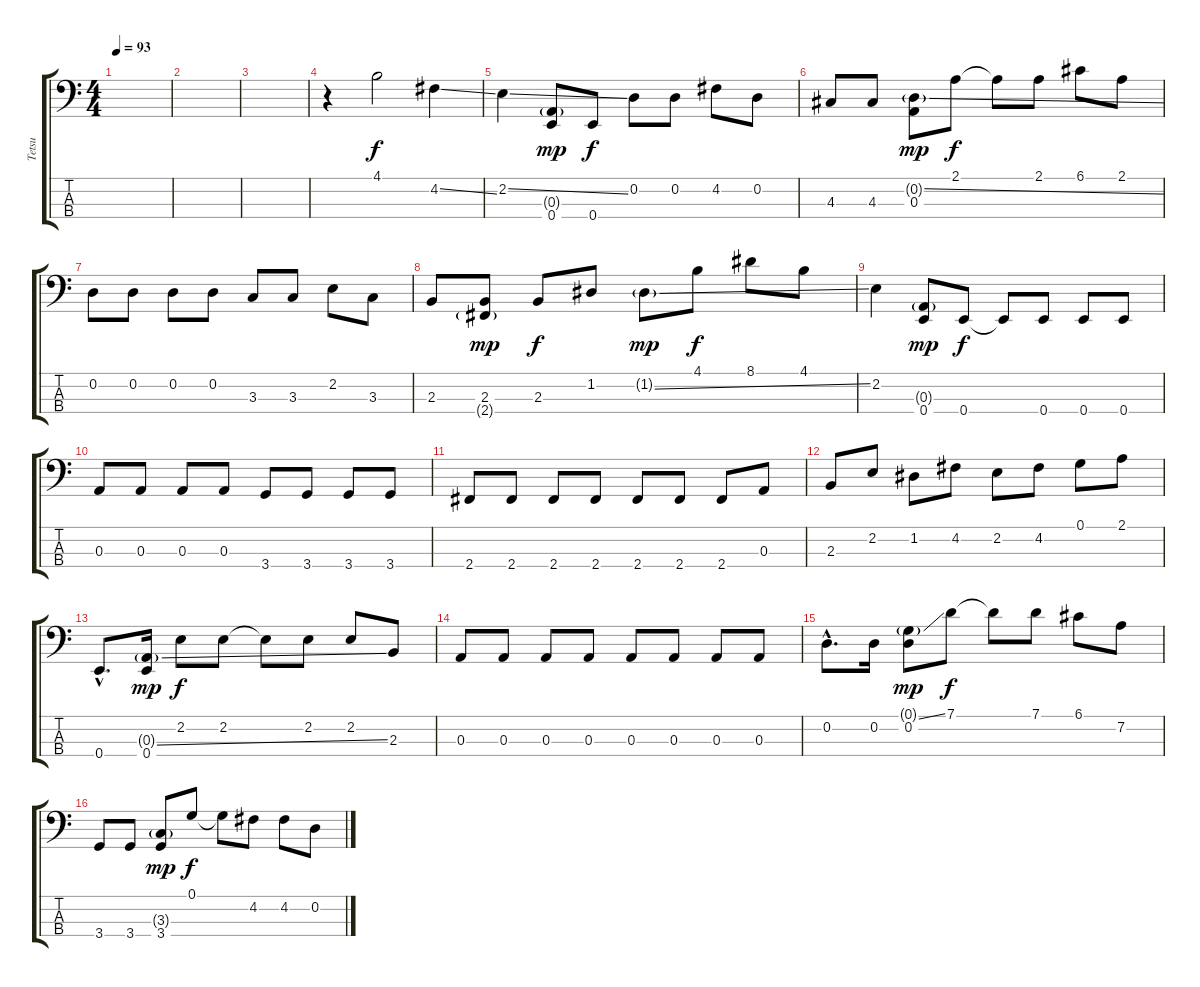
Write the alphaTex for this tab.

\track ("Tetsu" "Tetsu") {instrument electricbasspick}
\staff {score tabs}
\tuning (G2 D2 A1 E1) {hide}
\ts (4 4)
\tempo 93
\clef f4
\ks c
|
|
|
r.4 4.1.2 4.2{ss}.4 |
2.2{ss}.4 (0.3{g} 0.4).8{dy mp} 0.4.8{dy f} 0.2.8 0.2.8 4.2.8 0.2.8 |
4.3.8 4.3.8 (0.2{ss g} 0.3).8{dy mp} 2.1.8{dy f} 2.1{t}.8 2.1.8 6.1.8 2.1.8 |
0.2.8 0.2.8 0.2.8 0.2.8 3.3.8 3.3.8 2.2.8 3.3.8 |
2.3.8 (2.3 2.4{g}).8{dy mp} 2.3.8{dy f} 1.2.8 1.2{ss g}.8{dy mp} 4.1.8{dy f} 8.1.8 4.1.8 |
2.2.4 (0.3{g} 0.4).8{dy mp} 0.4.8{dy f} 0.4{t}.8 0.4.8 0.4.8 0.4.8 |
0.3.8 0.3.8 0.3.8 0.3.8 3.4.8 3.4.8 3.4.8 3.4.8 |
2.4.8 2.4.8 2.4.8 2.4.8 2.4.8 2.4.8 2.4.8 0.3.8 |
2.3.8 2.2.8 1.2.8 4.2.8 2.2.8 4.2.8 0.1.8 2.1.8 |
0.4{hac}.8{d} (0.3{ss g} 0.4).16{dy mp} 2.2.8{dy f} 2.2.8 2.2{t}.8 2.2.8 2.2.8 2.3.8 |
0.3.8 0.3.8 0.3.8 0.3.8 0.3.8 0.3.8 0.3.8 0.3.8 |
0.2{hac}.8{d} 0.2.16 (0.1{ss g} 0.2).8{dy mp} 7.1.8{dy f} 7.1{t}.8 7.1.8 6.1.8 7.2.8 |
3.4.8 3.4.8 (3.3{ss g} 3.4).8{dy mp} 0.1.8{dy f} 0.1{t}.8 4.2.8 4.2.8 0.2.8
